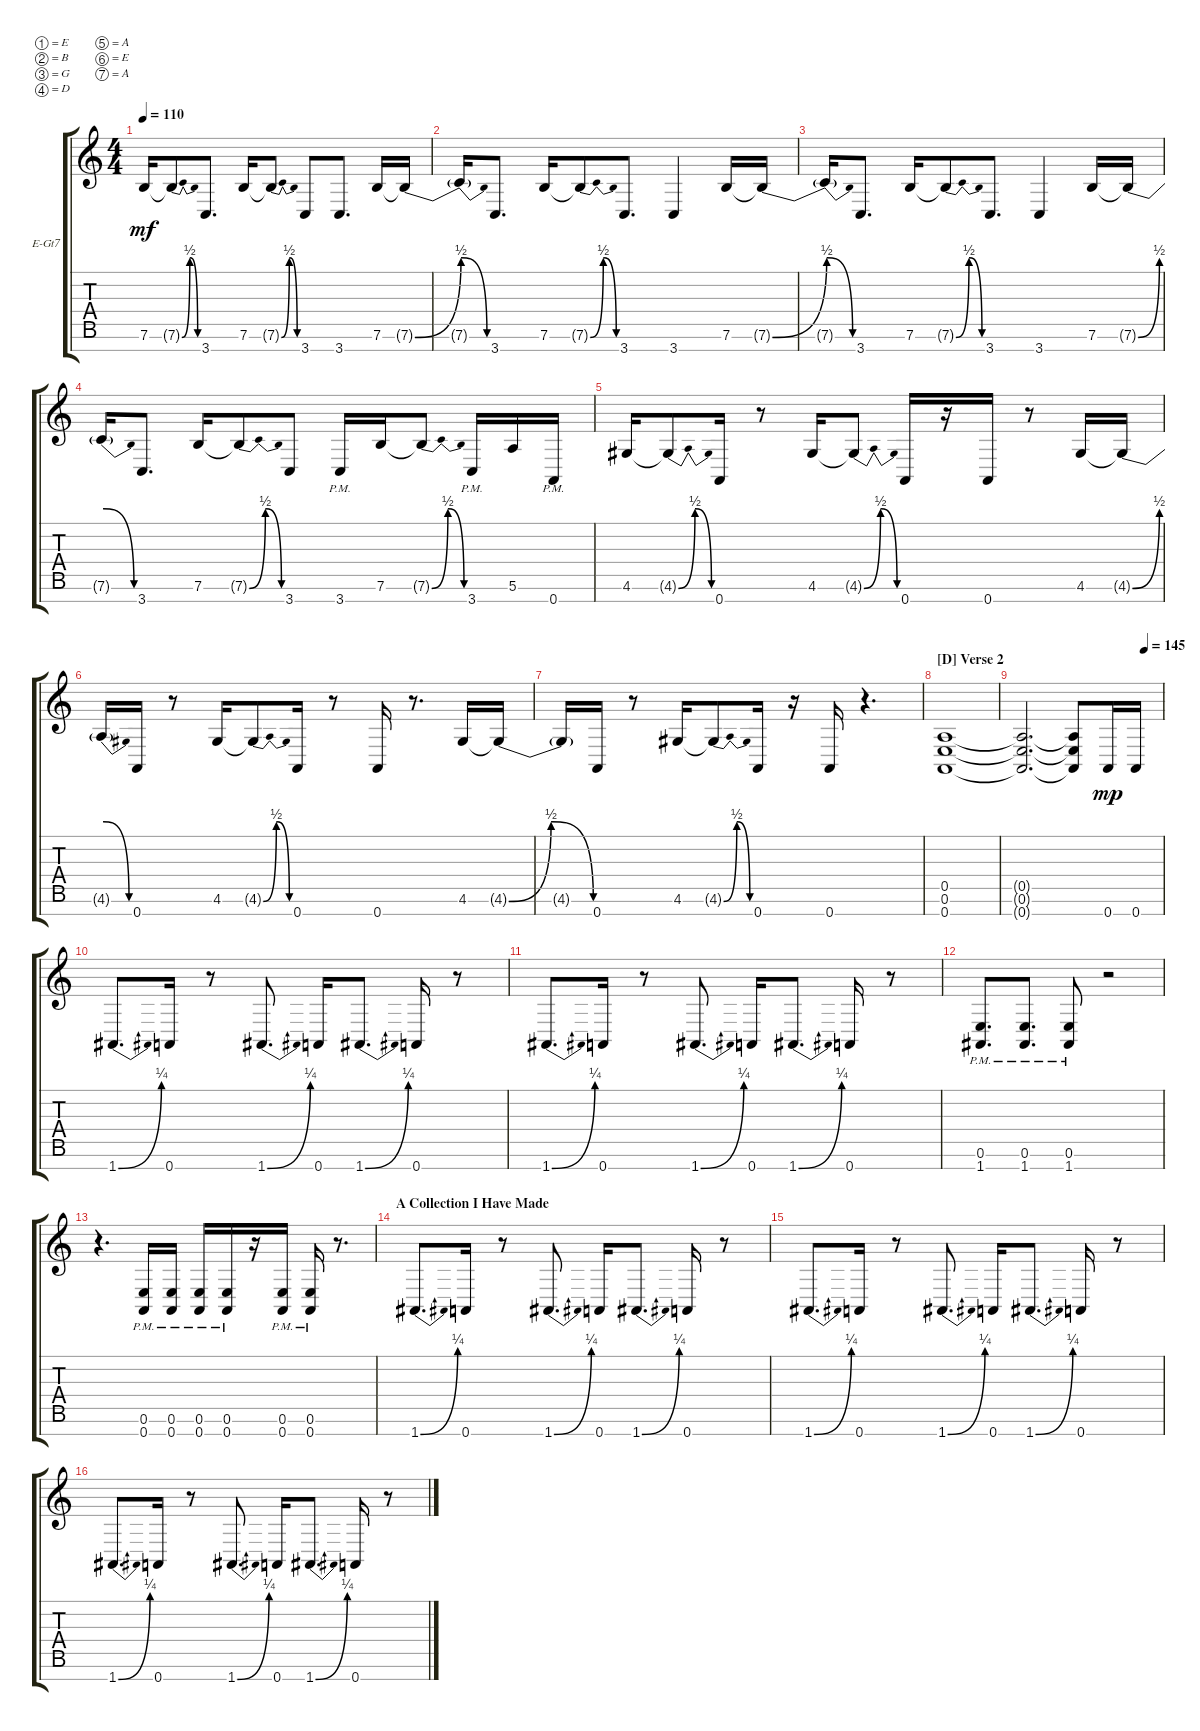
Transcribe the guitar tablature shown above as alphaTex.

\defaultSystemsLayout 4
\bracketExtendMode groupsimilarinstruments
\firstSystemTrackNameOrientation horizontal
\otherSystemsTrackNameOrientation horizontal
\track ("Diego Farias" "E-Gt7") {instrument distortionguitar}
\staff {score tabs}
\tuning (E4 B3 G3 D3 A2 E2 A1)
\ts (4 4)
\tempo 110
\clef g2
\ks c
7.6.16{dy mf} 7.6{be (bendrelease 0 0 10.799999999999999 2 20.4 2 30 0) t}.8 3.7.8{d} 7.6.16 7.6{be (bendrelease 0 0 10.799999999999999 2 20.4 2 30 0) t}.8 3.7.8 3.7.8{d} 7.6.16 7.6{be (bend 0 0 15 2) t}.16 |
7.6{be (release 0 2 15 0) t}.16 3.7.8{d} 7.6.16 7.6{be (bendrelease 0 0 10.799999999999999 2 20.4 2 30 0) t}.8 3.7.8{d} 3.7.4 7.6.16 7.6{be (bend 0 0 15 2) t}.16 |
7.6{be (release 0 2 15 0) t}.16 3.7.8{d} 7.6.16 7.6{be (bendrelease 0 0 10.799999999999999 2 20.4 2 30 0) t}.8 3.7.8{d} 3.7.4 7.6.16 7.6{be (bend 0 0 14.399999999999999 2) t}.16 |
7.6{be (release 0 2 15 0) t}.16 3.7.8{d} 7.6.16 7.6{be (bendrelease 0 0 9.6 2 20.4 2 30 0) t}.8 3.7.8 3.7{pm}.16 7.6.16 7.6{be (bendrelease 0 0 10.2 2 20.4 2 30 0) t}.8 3.7{pm}.16 5.6.16 0.7{pm}.16 |
4.6.16 4.6{be (bendrelease 0 0 10.2 2 20.4 2 30 0) t}.8 0.7.16 r.8 4.6.16 4.6{be (bendrelease 0 0 10.2 2 20.4 2 30 0) t}.8 0.7.16 r.16 0.7.16 r.8 4.6.16 4.6{be (bend 0 0 15.6 2) t}.16 |
4.6{be (release 0 2 15 0) t}.16 0.7.16 r.8 4.6.16 4.6{be (bendrelease 0 0 10.2 2 20.4 2 30 0) t}.8 0.7.16 r.8 0.7.16 r.8{d} 4.6.16 4.6{be (bendrelease 0 0 9 2 20.4 2 30 0) t}.16 |
4.6{t}.16 0.7.16 r.8 4.6.16 4.6{be (bendrelease 0 0 10.2 2 20.4 2 30 0) t}.8 0.7.16 r.16 0.7.16 r.4{d} |
\section ("D" "Verse 2")
(0.7 0.6 0.5).1 |
\tempo (145 0.875)
(0.5{t} 0.6{t} 0.7{t}).2{d} (0.5{t} 0.6{t} 0.7{t}).8 0.7.16{dy mp} 0.7.16 |
1.7{be (bend 0 0 15 1)}.8{d} 0.7.16 r.8 1.7{be (bend 0 0 15.6 1)}.8{d} 0.7.16 1.7{be (bend 0 0 15 1)}.8{d} 0.7.16 r.8 |
1.7{be (bend 0 0 15 1)}.8{d} 0.7.16 r.8 1.7{be (bend 0 0 15.6 1)}.8{d} 0.7.16 1.7{be (bend 0 0 15 1)}.8{d} 0.7.16 r.8 |
(1.7{pm} 0.6{pm}).8{d} (1.7{pm} 0.6{pm}).8{d} (0.6{pm} 1.7{pm}).8 r.2 |
r.4{d} (0.7{pm} 0.6{pm}).16 (0.7{pm} 0.6{pm}).16 (0.7{pm} 0.6{pm}).16 (0.7{pm} 0.6{pm}).16 r.16 (0.7{pm} 0.6{pm}).16 (0.7{pm} 0.6{pm}).16 r.8{d} |
\section ("" "A Collection I Have Made")
1.7{be (bend 0 0 15 1)}.8{d} 0.7.16 r.8 1.7{be (bend 0 0 15.6 1)}.8{d} 0.7.16 1.7{be (bend 0 0 15 1)}.8{d} 0.7.16 r.8 |
1.7{be (bend 0 0 15 1)}.8{d} 0.7.16 r.8 1.7{be (bend 0 0 15.6 1)}.8{d} 0.7.16 1.7{be (bend 0 0 15 1)}.8{d} 0.7.16 r.8 |
1.7{be (bend 0 0 15 1)}.8{d} 0.7.16 r.8 1.7{be (bend 0 0 15.6 1)}.8{d} 0.7.16 1.7{be (bend 0 0 15 1)}.8{d} 0.7.16 r.8
